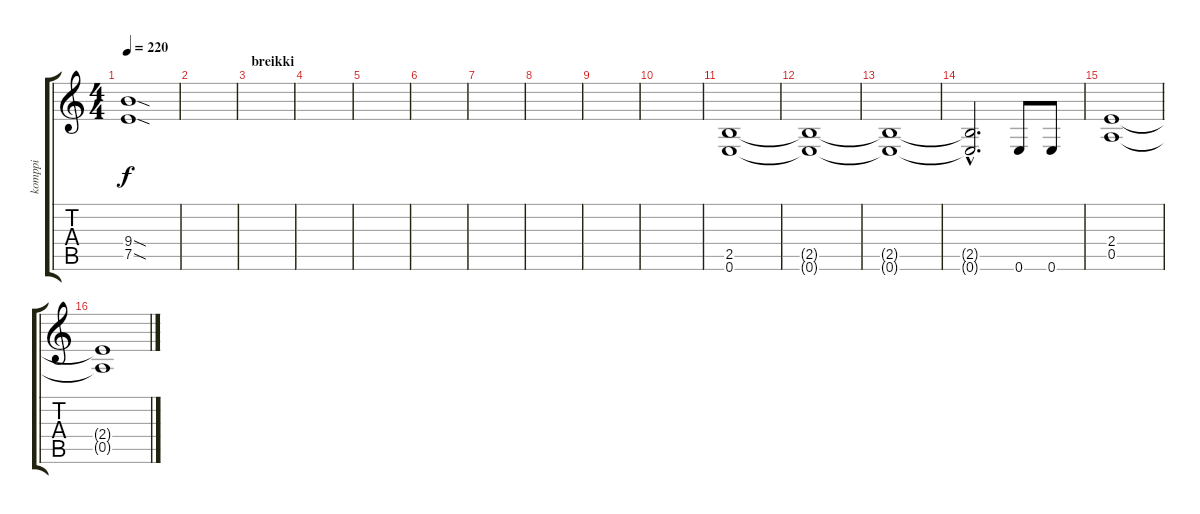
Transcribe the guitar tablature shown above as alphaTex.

\track ("komppi" "komppi") {instrument distortionguitar}
\staff {score tabs}
\tuning (E4 B3 G3 D3 A2 E2) {hide}
\ts (4 4)
\tempo 220
\clef g2
\ks c
(9.4{sod} 7.5{sod}).1{dy f} |
|
\section ("" "breikki")
|
|
|
|
|
|
|
|
(2.5 0.6).1 |
(2.5{t} 0.6{t}).1 |
(2.5{t} 0.6{t}).1 |
(2.5{hac t} 0.6{hac t}).2{d} 0.6.8 0.6.8 |
(2.4 0.5).1 |
(2.4{t} 0.5{t}).1
